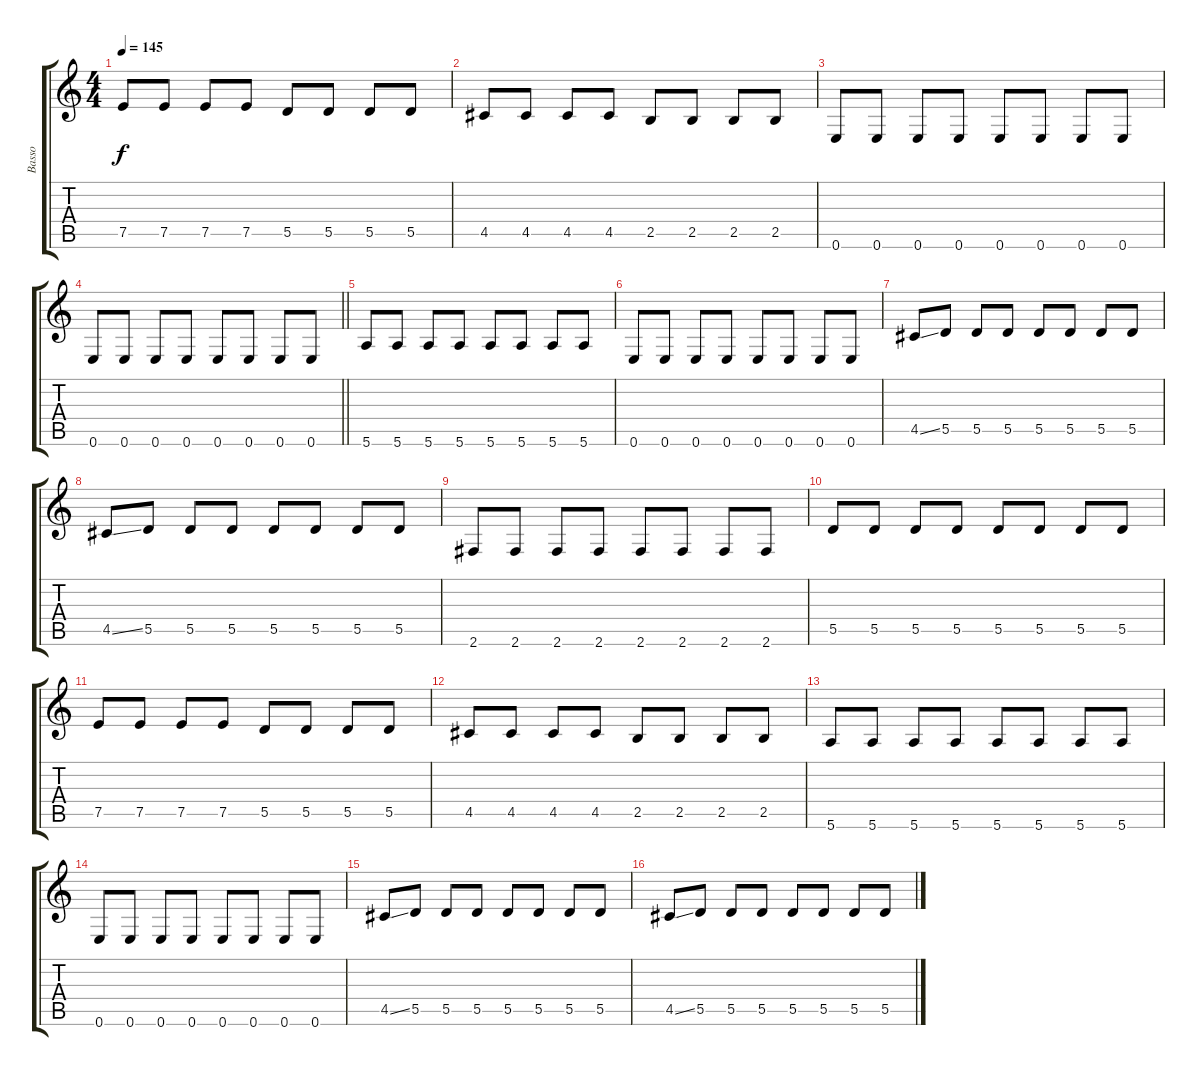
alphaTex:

\track ("Basso" "Basso") {instrument electricbassfinger}
\staff {score tabs}
\tuning (E4 B3 G3 D3 A2 E2) {hide}
\ts (4 4)
\tempo 145
\clef g2
\ks c
7.5.8{dy f} 7.5.8 7.5.8 7.5.8 5.5.8 5.5.8 5.5.8 5.5.8 |
4.5.8 4.5.8 4.5.8 4.5.8 2.5.8 2.5.8 2.5.8 2.5.8 |
0.6.8 0.6.8 0.6.8 0.6.8 0.6.8 0.6.8 0.6.8 0.6.8 |
\barLineRight lightlight
0.6.8 0.6.8 0.6.8 0.6.8 0.6.8 0.6.8 0.6.8 0.6.8 |
5.6.8 5.6.8 5.6.8 5.6.8 5.6.8 5.6.8 5.6.8 5.6.8 |
0.6.8 0.6.8 0.6.8 0.6.8 0.6.8 0.6.8 0.6.8 0.6.8 |
4.5{ss}.8 5.5.8 5.5.8 5.5.8 5.5.8 5.5.8 5.5.8 5.5.8 |
4.5{ss}.8 5.5.8 5.5.8 5.5.8 5.5.8 5.5.8 5.5.8 5.5.8 |
2.6.8 2.6.8 2.6.8 2.6.8 2.6.8 2.6.8 2.6.8 2.6.8 |
5.5.8 5.5.8 5.5.8 5.5.8 5.5.8 5.5.8 5.5.8 5.5.8 |
7.5.8 7.5.8 7.5.8 7.5.8 5.5.8 5.5.8 5.5.8 5.5.8 |
4.5.8 4.5.8 4.5.8 4.5.8 2.5.8 2.5.8 2.5.8 2.5.8 |
5.6.8 5.6.8 5.6.8 5.6.8 5.6.8 5.6.8 5.6.8 5.6.8 |
0.6.8 0.6.8 0.6.8 0.6.8 0.6.8 0.6.8 0.6.8 0.6.8 |
4.5{ss}.8 5.5.8 5.5.8 5.5.8 5.5.8 5.5.8 5.5.8 5.5.8 |
4.5{ss}.8 5.5.8 5.5.8 5.5.8 5.5.8 5.5.8 5.5.8 5.5.8
